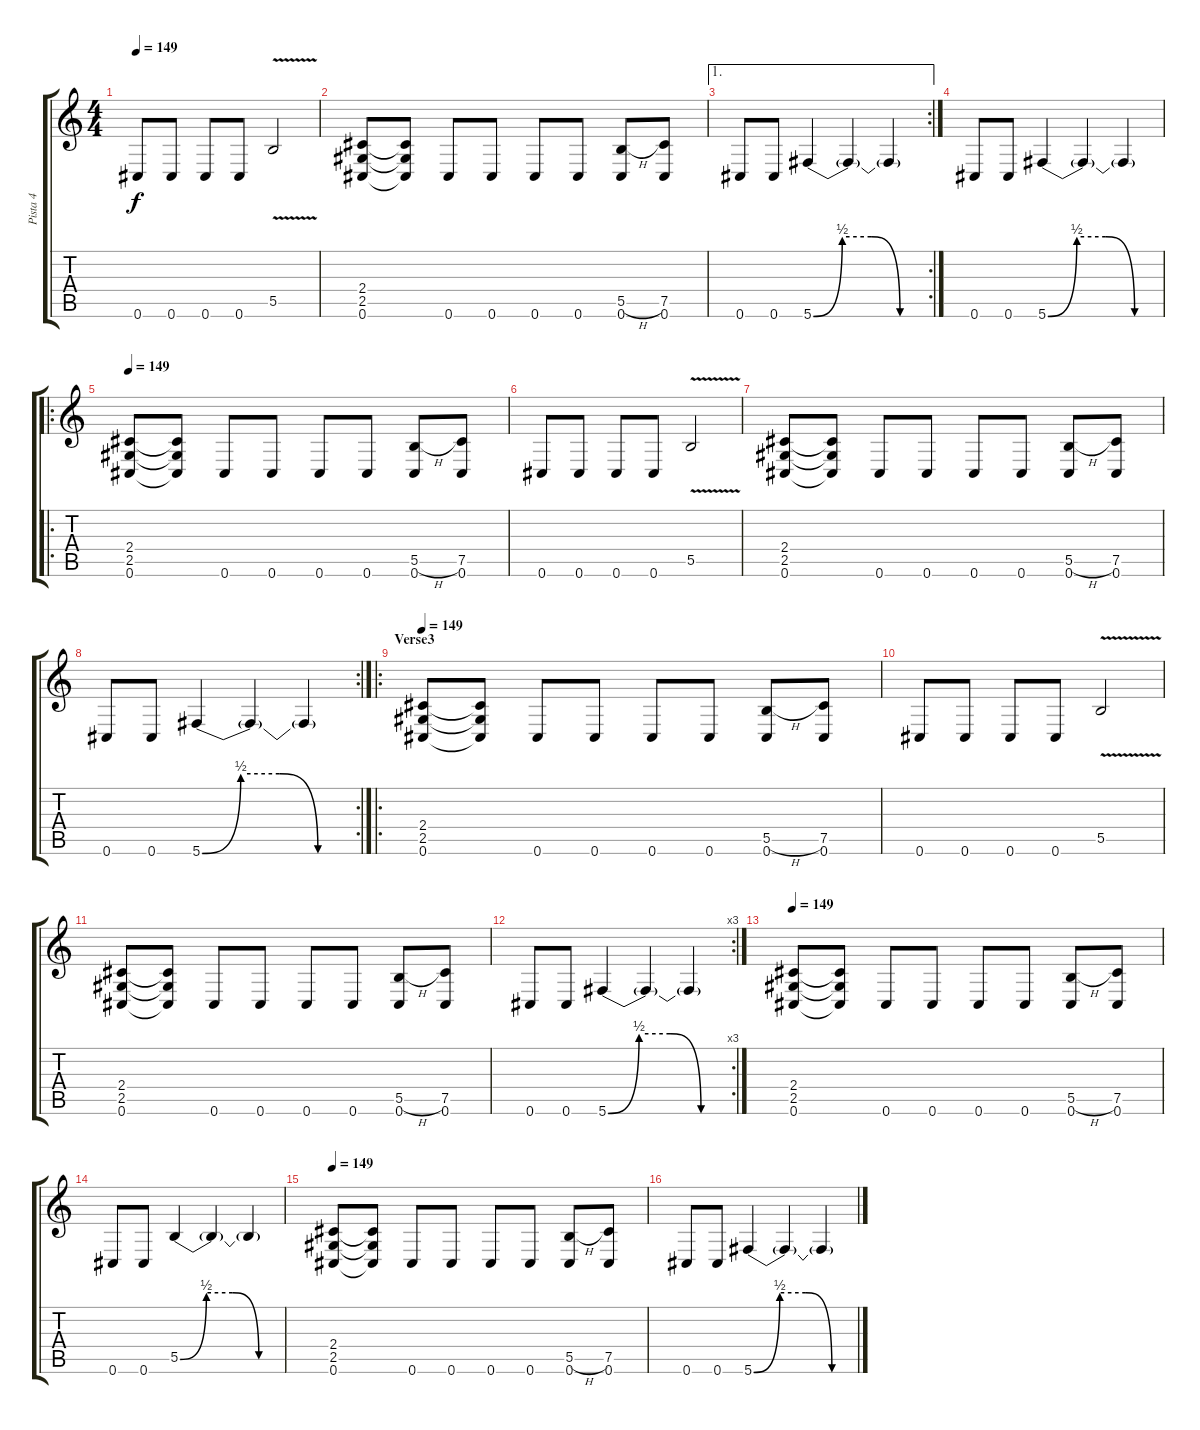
\track ("Pista 4" "Pista 4") {instrument distortionguitar}
\staff {score tabs}
\tuning (Db4 Ab3 E3 B2 Gb2 Db2) {hide}
\ts (4 4)
\tempo 149
\clef g2
\ks c
0.6.8{dy f} 0.6.8 0.6.8 0.6.8 5.5{v}.2 |
(2.4 2.5 0.6).8 (2.4{t} 2.5{t} 0.6{t}).8 0.6.8 0.6.8 0.6.8 0.6.8 (5.5{h} 0.6).8 (7.5 0.6).8 |
\ae 1
\rc 2
0.6.8 0.6.8 5.6{be (custom 0 0 15 2 30 2 45 0 60 0)}.4 5.6{t}.4 5.6{t}.4 |
0.6.8 0.6.8 5.6{be (custom 0 0 15 2 30 2 45 0 60 0)}.4 5.6{t}.4 5.6{t}.4 |
\ro
\tempo 149
(2.4 2.5 0.6).8 (2.4{t} 2.5{t} 0.6{t}).8 0.6.8 0.6.8 0.6.8 0.6.8 (5.5{h} 0.6).8 (7.5 0.6).8 |
0.6.8 0.6.8 0.6.8 0.6.8 5.5{v}.2 |
(2.4 2.5 0.6).8 (2.4{t} 2.5{t} 0.6{t}).8 0.6.8 0.6.8 0.6.8 0.6.8 (5.5{h} 0.6).8 (7.5 0.6).8 |
\rc 2
0.6.8 0.6.8 5.6{be (custom 0 0 15 2 30 2 45 0 60 0)}.4 5.6{t}.4 5.6{t}.4 |
\ro
\section ("" "Verse3")
\tempo 149
(2.4 2.5 0.6).8 (2.4{t} 2.5{t} 0.6{t}).8 0.6.8 0.6.8 0.6.8 0.6.8 (5.5{h} 0.6).8 (7.5 0.6).8 |
0.6.8 0.6.8 0.6.8 0.6.8 5.5{v}.2 |
(2.4 2.5 0.6).8 (2.4{t} 2.5{t} 0.6{t}).8 0.6.8 0.6.8 0.6.8 0.6.8 (5.5{h} 0.6).8 (7.5 0.6).8 |
\rc 3
0.6.8 0.6.8 5.6{be (custom 0 0 15 2 30 2 45 0 60 0)}.4 5.6{t}.4 5.6{t}.4 |
\tempo 149
(2.4 2.5 0.6).8 (2.4{t} 2.5{t} 0.6{t}).8 0.6.8 0.6.8 0.6.8 0.6.8 (5.5{h} 0.6).8 (7.5 0.6).8 |
0.6.8 0.6.8 5.5{be (custom 0 0 15 2 30 2 45 0 60 0)}.4 5.5{t}.4 5.5{t}.4 |
\tempo 149
(2.4 2.5 0.6).8 (2.4{t} 2.5{t} 0.6{t}).8 0.6.8 0.6.8 0.6.8 0.6.8 (5.5{h} 0.6).8 (7.5 0.6).8 |
0.6.8 0.6.8 5.6{be (custom 0 0 15 2 30 2 45 0 60 0)}.4 5.6{t}.4 5.6{t}.4
